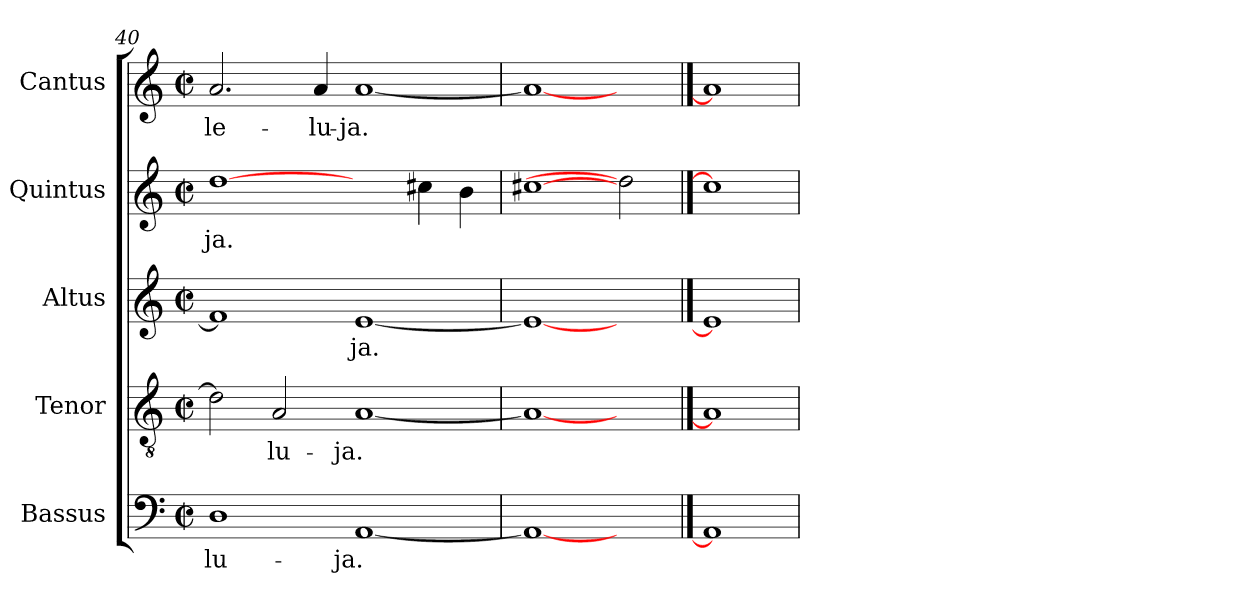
**kern	**text	**kern	**text	**kern	**text	**kern	**text	**kern	**text
*part5	*part5	*part4	*part4	*part3	*part3	*part2	*part2	*part1	*part1
*staff5	*staff5	*staff4	*staff4	*staff3	*staff3	*staff2	*staff2	*staff1	*staff1
*I"Bassus	*	*I"Tenor	*	*I"Altus	*	*I"Quintus	*	*I"Cantus	*
*clefF4	*	*clefGv2	*	*clefG2	*	*clefG2	*	*clefG2	*
*k[]	*	*k[]	*	*k[]	*	*k[]	*	*k[]	*
*C:	*	*C:	*	*C:	*	*C:	*	*C:	*
*M2/2	*	*M2/2	*	*M2/2	*	*M2/2	*	*M2/2	*
*met(c|)	*	*met(c|)	*	*met(c|)	*	*met(c|)	*	*met(c|)	*
=40	=40	=40	=40	=40	=40	=40	=40	=40	=40
!	!LO:LY:b:cj	!	!LO:LY:b:cj	!	!LO:LY:b:cj	!	!LO:LY:b:cj	!	!LO:LY:b:cj
1D	-lu-	2d\]	--	1f]	--	[1dd	ja.	2.a/	-le-
!	!	!	!LO:LY:b:cj	!	!	!	!	!	!
.	.	2A/	-lu-	.	.	.	.	.	.
!	!	!	!	!	!	!	!	!	!LO:LY:b:cj
.	.	.	.	.	.	.	.	4a/	-lu-
!	!LO:LY:b:cj	!	!LO:LY:b:cj	!	!LO:LY:b:cj	!	!	!	!LO:LY:b:cj
[<1AA	-ja.	[<1A	-ja.	[<1e	-ja.	2ryy	.	[<1a	-ja.
!	!	!	!	!	!	!	!LO:LY:b:cj	!	!
.	.	.	.	.	.	4cc#X\	.	.	.
!	!	!	!	!	!	!	!LO:LY:b:cj	!	!
.	.	.	.	.	.	4b\	.	.	.
=41	=41	=41	=41	=41	=41	=41	=41	=41	=41
!	!LO:LY:b:cj	!	!LO:LY:b:cj	!	!LO:LY:b:cj	!	!LO:LY:b:cj	!	!LO:LY:b:cj
1AA_	.	1A_	.	1e_	.	[1cc#X	.	1a_	.
2ryy	.	2ryy	.	2ryy	.	2dd]	.	2ryy	.
==42	==42	==42	==42	==42	==42	==42	==42	==42	==42
1AA]	.	1A]	.	1e]	.	1cc#]	.	1a]	.
=	=	=	=	=	=	=	=	=	=
*-	*-	*-	*-	*-	*-	*-	*-	*-	*-
